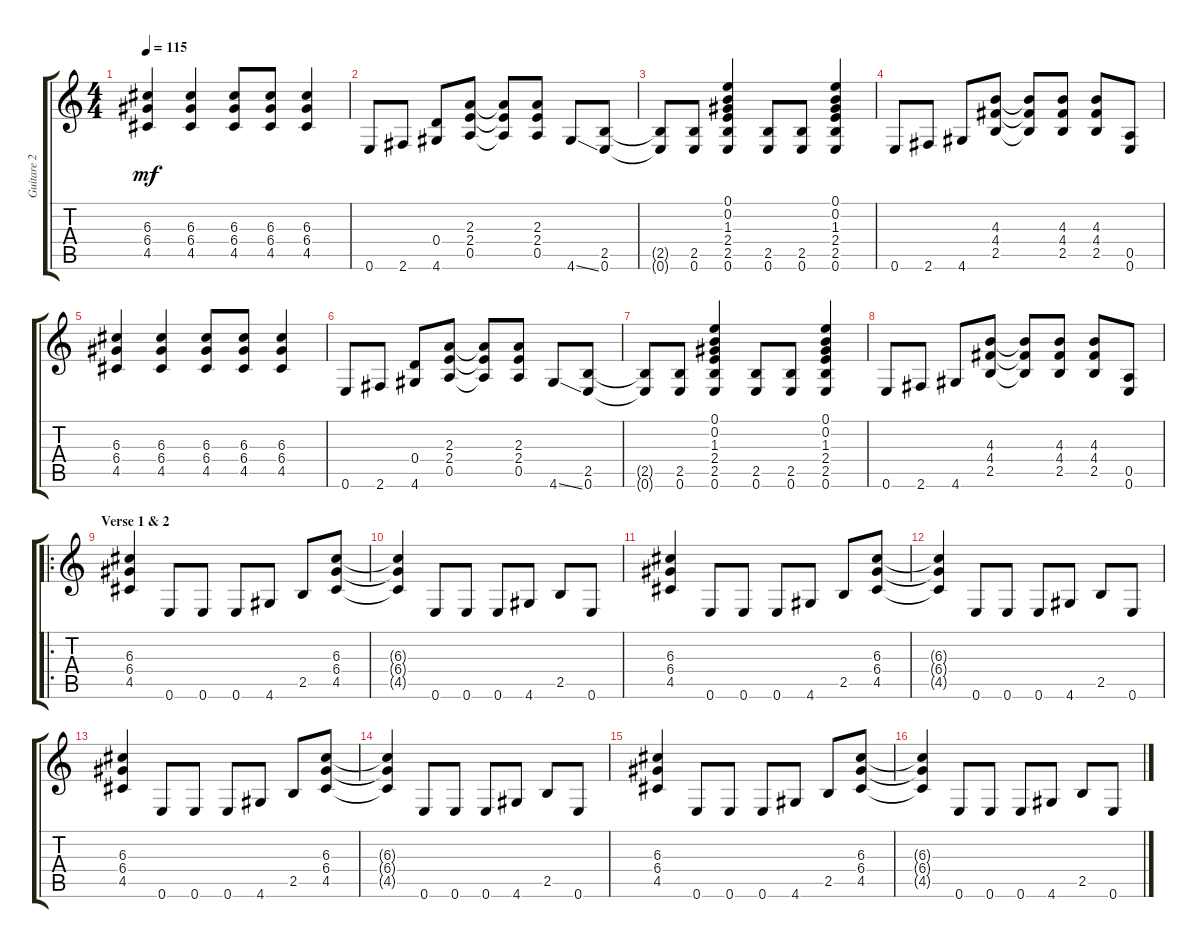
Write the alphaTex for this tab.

\track ("Guitare 2" "Guitare 2") {instrument distortionguitar}
\staff {score tabs}
\tuning (E4 B3 G3 D3 A2 E2) {hide}
\ts (4 4)
\tempo 115
\clef g2
\ks c
(6.3 6.4 4.5).4{dy mf} (6.3 6.4 4.5).4 (6.3 6.4 4.5).8 (6.3 6.4 4.5).8 (6.3 6.4 4.5).4 |
0.6.8 2.6.8 (0.4 4.6).8 (2.3 2.4 0.5).8 (2.3{t} 2.4{t} 0.5{t}).8 (2.3 2.4 0.5).8 4.6{ss}.8 (2.5 0.6).8 |
(2.5{t} 0.6{t}).8 (2.5 0.6).8 (0.1 0.2 1.3 2.4 2.5 0.6).4 (2.5 0.6).8 (2.5 0.6).8 (0.1 0.2 1.3 2.4 2.5 0.6).4 |
0.6.8 2.6.8 4.6.8 (4.3 4.4 2.5).8 (4.3{t} 4.4{t} 2.5{t}).8 (4.3 4.4 2.5).8 (4.3 4.4 2.5).8 (0.5 0.6).8 |
(6.3 6.4 4.5).4 (6.3 6.4 4.5).4 (6.3 6.4 4.5).8 (6.3 6.4 4.5).8 (6.3 6.4 4.5).4 |
0.6.8 2.6.8 (0.4 4.6).8 (2.3 2.4 0.5).8 (2.3{t} 2.4{t} 0.5{t}).8 (2.3 2.4 0.5).8 4.6{ss}.8 (2.5 0.6).8 |
(2.5{t} 0.6{t}).8 (2.5 0.6).8 (0.1 0.2 1.3 2.4 2.5 0.6).4 (2.5 0.6).8 (2.5 0.6).8 (0.1 0.2 1.3 2.4 2.5 0.6).4 |
0.6.8 2.6.8 4.6.8 (4.3 4.4 2.5).8 (4.3{t} 4.4{t} 2.5{t}).8 (4.3 4.4 2.5).8 (4.3 4.4 2.5).8 (0.5 0.6).8 |
\ro
\section ("" "Verse 1 & 2")
(6.3 6.4 4.5).4 0.6.8 0.6.8 0.6.8 4.6.8 2.5.8 (6.3 6.4 4.5).8 |
(6.3{t} 6.4{t} 4.5{t}).4 0.6.8 0.6.8 0.6.8 4.6.8 2.5.8 0.6.8 |
(6.3 6.4 4.5).4 0.6.8 0.6.8 0.6.8 4.6.8 2.5.8 (6.3 6.4 4.5).8 |
(6.3{t} 6.4{t} 4.5{t}).4 0.6.8 0.6.8 0.6.8 4.6.8 2.5.8 0.6.8 |
(6.3 6.4 4.5).4 0.6.8 0.6.8 0.6.8 4.6.8 2.5.8 (6.3 6.4 4.5).8 |
(6.3{t} 6.4{t} 4.5{t}).4 0.6.8 0.6.8 0.6.8 4.6.8 2.5.8 0.6.8 |
(6.3 6.4 4.5).4 0.6.8 0.6.8 0.6.8 4.6.8 2.5.8 (6.3 6.4 4.5).8 |
(6.3{t} 6.4{t} 4.5{t}).4 0.6.8 0.6.8 0.6.8 4.6.8 2.5.8 0.6.8
